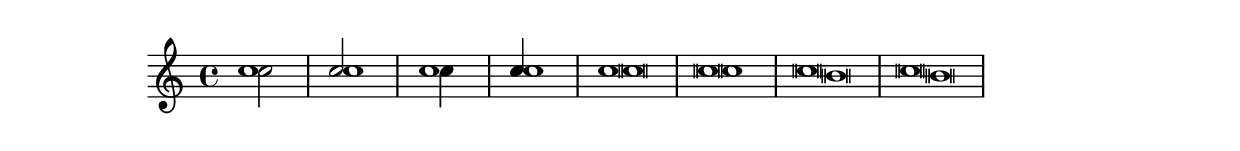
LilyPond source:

\version "2.16.0"

\header {
 texidoc = "Mixed collisions with whole and longer notes
 require asymmetric shifts."
}

\layout{ragged-right=##t}
\relative c'' {
  \override Score.NoteHead #'style = #'altdefault
  <<
    { c1 c2*2 c1 c4*4 c1 c\breve*1/2 c\breve*1/2 b\breve*1/2 }
    \\
    { c2*2 c1 c4*4 c1 c\breve*1/2 c1 b\breve*1/2 c\breve*1/2 }
 >>
}
